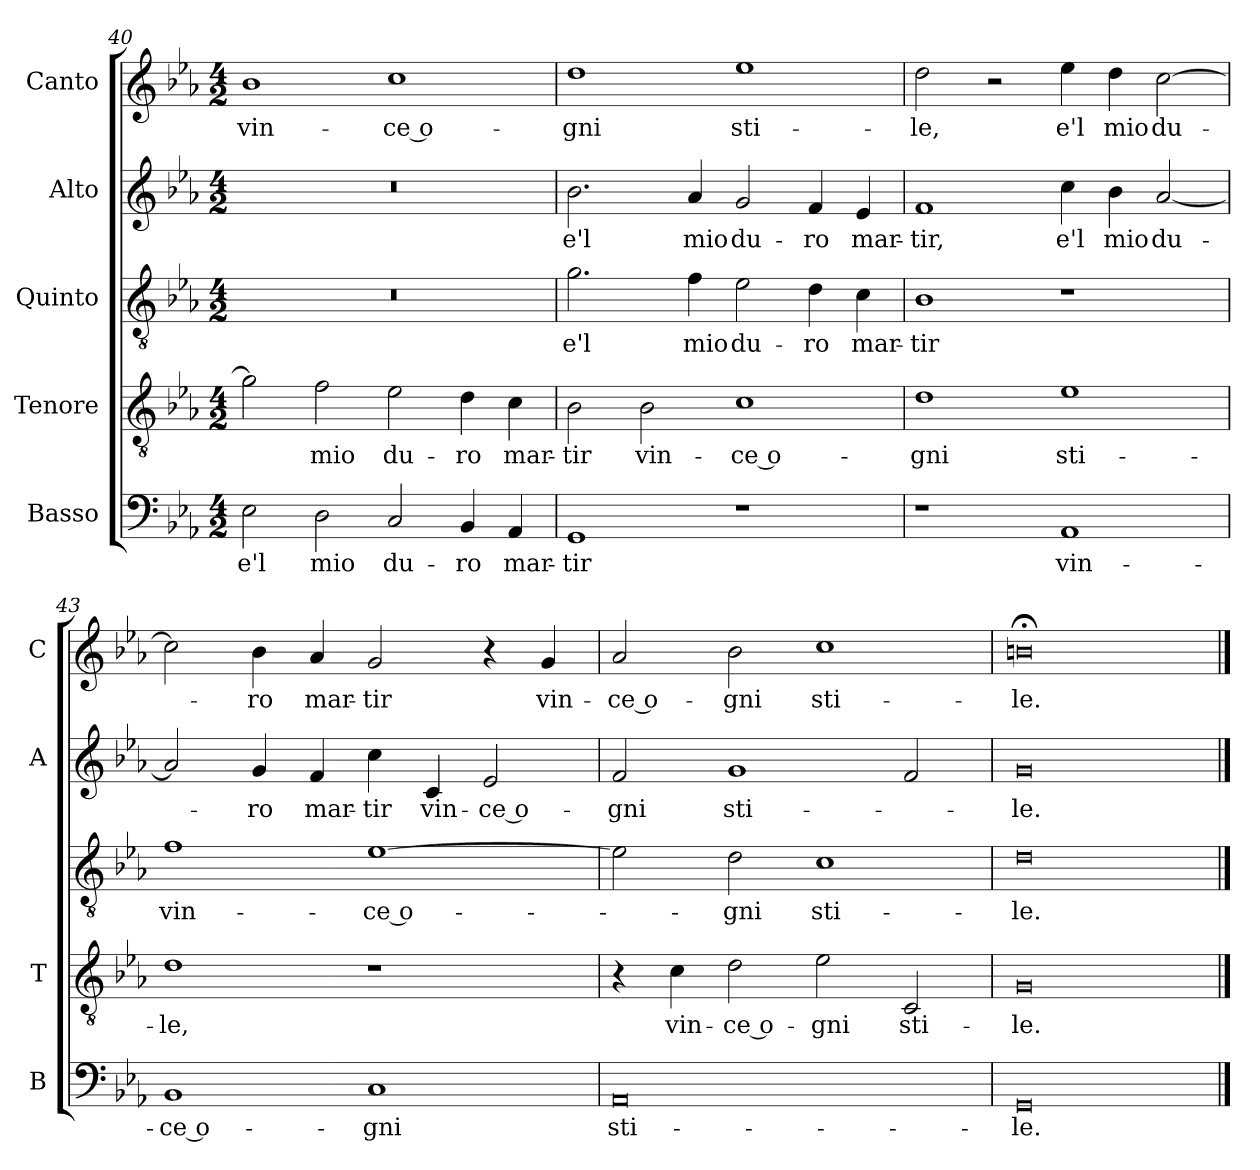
**kern	**text	**kern	**text	**kern	**text	**kern	**text	**kern	**text
*part5	*part5	*part4	*part4	*part3	*part3	*part2	*part2	*part1	*part1
*staff5	*staff5	*staff4	*staff4	*staff3	*staff3	*staff2	*staff2	*staff1	*staff1
*I"Basso	*	*I"Tenore	*	*I"Quinto	*	*I"Alto	*	*I"Canto	*
*I'B	*	*I'T	*	*	*	*I'A	*	*I'C	*
*clefF4	*	*clefGv2	*	*clefGv2	*	*clefG2	*	*clefG2	*
*k[b-e-a-]	*	*k[b-e-a-]	*	*k[b-e-a-]	*	*k[b-e-a-]	*	*k[b-e-a-]	*
*E-:	*	*E-:	*	*E-:	*	*E-:	*	*E-:	*
*M4/2	*	*M4/2	*	*M4/2	*	*M4/2	*	*M4/2	*
=40	=40	=40	=40	=40	=40	=40	=40	=40	=40
!	!LO:LY:b	!	!	!	!	!	!	!	!LO:LY:b
2E-\	e'l	2g\]	.	0r	.	0r	.	1b-	vin-
!	!LO:LY:b	!	!LO:LY:b	!	!	!	!	!	!
2D\	mio	2f\	mio	.	.	.	.	.	.
!	!LO:LY:b	!	!LO:LY:b	!	!	!	!	!	!LO:LY:b
2C/	du-	2e-\	du-	.	.	.	.	1cc	-ce o-
!	!LO:LY:b	!	!LO:LY:b	!	!	!	!	!	!
4BB-/	-ro	4d\	-ro	.	.	.	.	.	.
!	!LO:LY:b	!	!LO:LY:b	!	!	!	!	!	!
4AA-/	mar-	4c\	mar-	.	.	.	.	.	.
=41	=41	=41	=41	=41	=41	=41	=41	=41	=41
!	!LO:LY:b	!	!LO:LY:b	!	!LO:LY:b	!	!LO:LY:b	!	!LO:LY:b
1GG	-tir	2B-\	-tir	2.g\	e'l	2.b-\	e'l	1dd	-gni
!	!	!	!LO:LY:b	!	!	!	!	!	!
.	.	2B-\	vin-	.	.	.	.	.	.
!	!	!	!	!	!LO:LY:b	!	!LO:LY:b	!	!
.	.	.	.	4f\	mio	4a-/	mio	.	.
!	!	!	!LO:LY:b	!	!LO:LY:b	!	!LO:LY:b	!	!LO:LY:b
1r	.	1c	-ce o-	2e-\	du-	2g/	du-	1ee-	sti-
!	!	!	!	!	!LO:LY:b	!	!LO:LY:b	!	!
.	.	.	.	4d\	-ro	4f/	-ro	.	.
!	!	!	!	!	!LO:LY:b	!	!LO:LY:b	!	!
.	.	.	.	4c\	mar-	4e-/	mar-	.	.
=42	=42	=42	=42	=42	=42	=42	=42	=42	=42
!	!	!	!LO:LY:b	!	!LO:LY:b	!	!LO:LY:b	!	!LO:LY:b
1r	.	1d	-gni	1B-	-tir	1f	-tir,	2dd\	-le,
.	.	.	.	.	.	.	.	2r	.
!	!LO:LY:b	!	!LO:LY:b	!	!	!	!LO:LY:b	!	!LO:LY:b
1AA-	vin-	1e-	sti-	1r	.	4cc\	e'l	4ee-\	e'l
!	!	!	!	!	!	!	!LO:LY:b	!	!LO:LY:b
.	.	.	.	.	.	4b-\	mio	4dd\	mio
!	!	!	!	!	!	!	!LO:LY:b	!	!LO:LY:b
.	.	.	.	.	.	[2a-/	du-	[2cc\	du-
!!LO:LB:g=z
=43	=43	=43	=43	=43	=43	=43	=43	=43	=43
!	!LO:LY:b	!	!LO:LY:b	!	!LO:LY:b	!	!	!	!
1BB-	-ce o-	1d	-le,	1f	vin-	2a-/]	.	2cc\]	.
!	!	!	!	!	!	!	!LO:LY:b	!	!LO:LY:b
.	.	.	.	.	.	4g/	-ro	4b-\	-ro
!	!	!	!	!	!	!	!LO:LY:b	!	!LO:LY:b
.	.	.	.	.	.	4f/	mar-	4a-/	mar-
!	!LO:LY:b	!	!	!	!LO:LY:b	!	!LO:LY:b	!	!LO:LY:b
1C	-gni	1r	.	[1e-	-ce o-	4cc\	-tir	2g/	-tir
!	!	!	!	!	!	!	!LO:LY:b	!	!
.	.	.	.	.	.	4c/	vin-	.	.
!	!	!	!	!	!	!	!LO:LY:b	!	!
.	.	.	.	.	.	2e-/	-ce o-	4r	.
!	!	!	!	!	!	!	!	!	!LO:LY:b
.	.	.	.	.	.	.	.	4g/	vin-
=44	=44	=44	=44	=44	=44	=44	=44	=44	=44
!	!LO:LY:b	!	!	!	!	!	!LO:LY:b	!	!LO:LY:b
0AA-	sti-	4r	.	2e-\]	.	2f/	-gni	2a-/	-ce o-
!	!	!	!LO:LY:b	!	!	!	!	!	!
.	.	4c\	vin-	.	.	.	.	.	.
!	!	!	!LO:LY:b	!	!LO:LY:b	!	!LO:LY:b	!	!LO:LY:b
.	.	2d\	-ce o-	2d\	-gni	1g	sti-	2b-\	-gni
!	!	!	!LO:LY:b	!	!LO:LY:b	!	!	!	!LO:LY:b
.	.	2e-\	-gni	1c	sti-	.	.	1cc	sti-
!	!	!	!LO:LY:b	!	!	!	!	!	!
.	.	2C/	sti-	.	.	2f/	.	.	.
=45	=45	=45	=45	=45	=45	=45	=45	=45	=45
!	!LO:LY:b	!	!LO:LY:b	!	!LO:LY:b	!	!LO:LY:b	!	!LO:LY:b
0GG	-le.	0G	-le.	0d	-le.	0g	-le.	0bn;<	-le.
==	==	==	==	==	==	==	==	==	==
*-	*-	*-	*-	*-	*-	*-	*-	*-	*-
